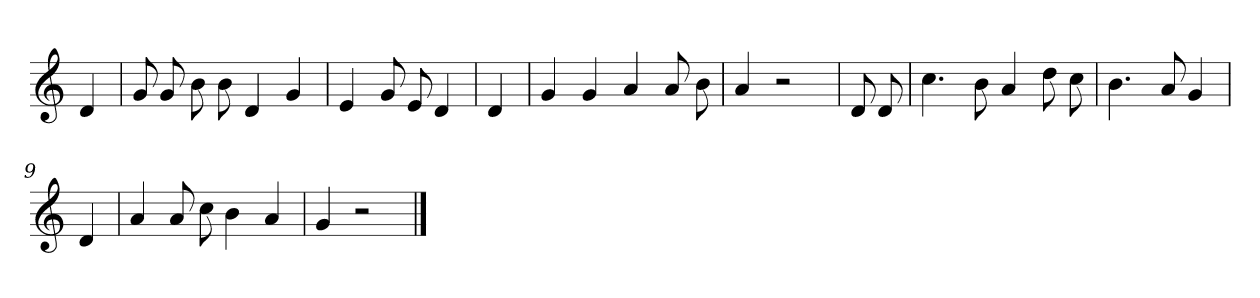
**kern
*part1
*staff1
*clefG2
*k[]
=
4d
=1
8g
8g
8b
8b
4d
4g
=2
4e
8g
8e
4d
=3
4d
=4
4g
4g
4a
8a
8b
=5
4a
2r
=6
8d
8d
=7
4.cc
8b
4a
8dd
8cc
=8
4.b
8a
4g
=9
4d
=10
4a
8a
8cc
4b
4a
=11
4g
2r
==
*-
